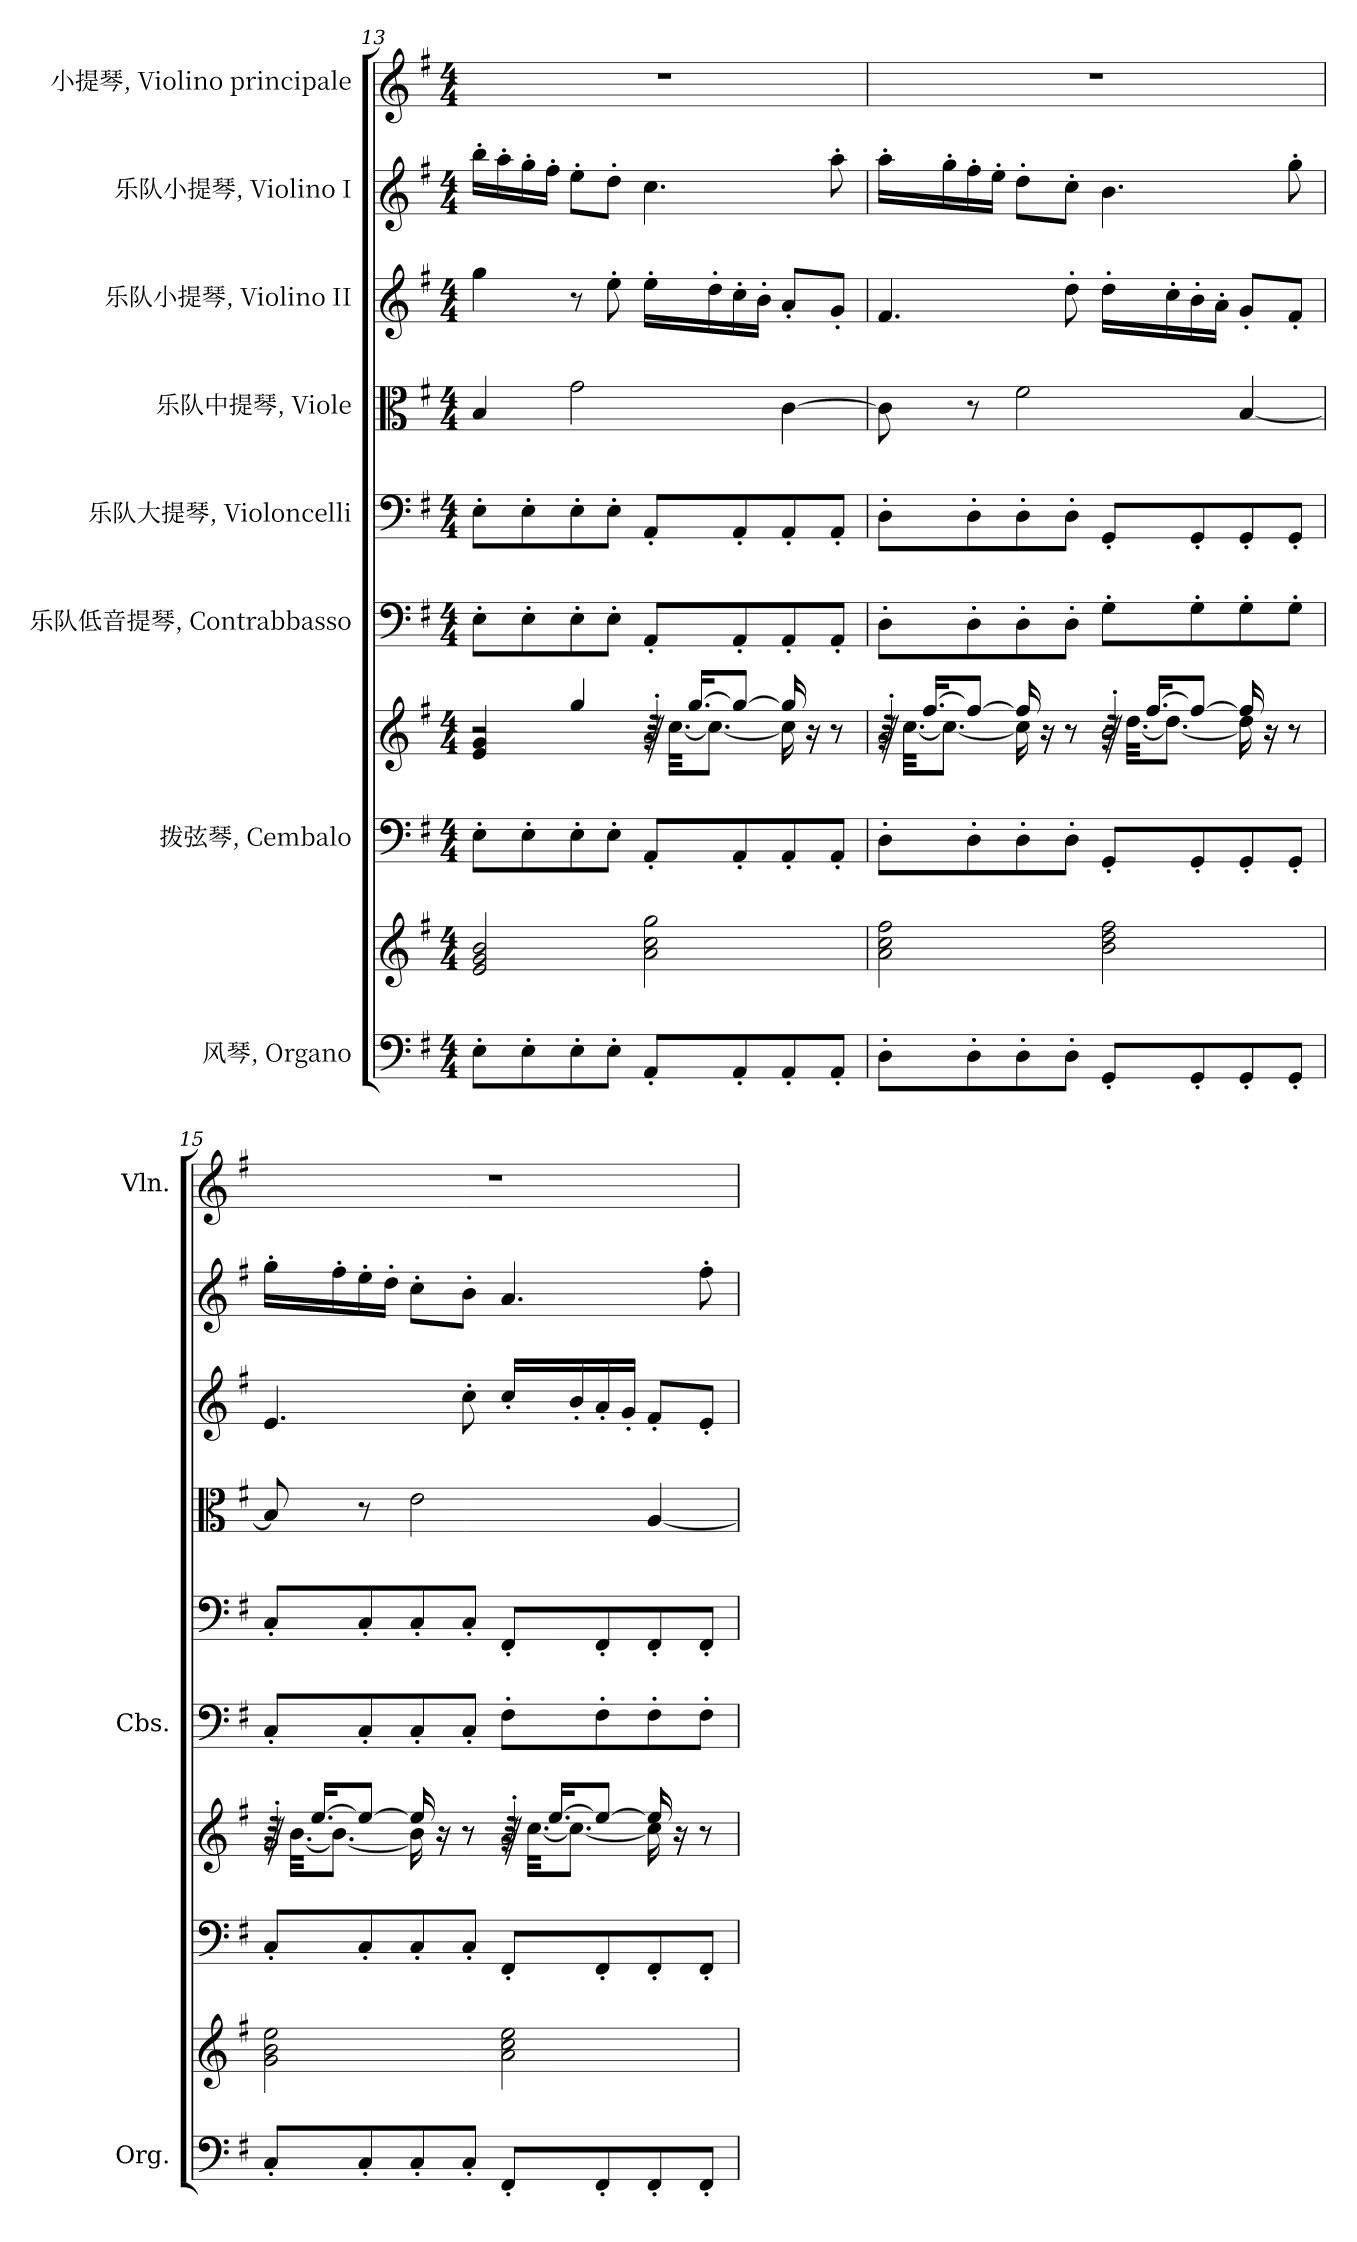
**kern	**kern	**kern	**kern	**kern	**kern	**kern	**kern	**kern	**kern
*part8	*part8	*part7	*part7	*part6	*part5	*part4	*part3	*part2	*part1
*staff10	*staff9	*staff8	*staff7	*staff6	*staff5	*staff4	*staff3	*staff2	*staff1
*I"风琴, Organo	*	*I"拨弦琴, Cembalo	*	*I"乐队低音提琴, Contrabbasso	*I"乐队大提琴, Violoncelli	*I"乐队中提琴, Viole	*I"乐队小提琴, Violino II	*I"乐队小提琴, Violino I	*I"小提琴, Violino principale
*I'Org.	*	*	*	*I'Cbs.	*	*	*	*	*I'Vln.
*clefF4	*clefG2	*clefF4	*clefG2	*clefF4	*clefF4	*clefC3	*clefG2	*clefG2	*clefG2
*	*	*	*	*ITrd7c12	*	*	*	*	*
*k[f#]	*k[f#]	*k[f#]	*k[f#]	*k[f#]	*k[f#]	*k[f#]	*k[f#]	*k[f#]	*k[f#]
*M4/4	*M4/4	*M4/4	*M4/4	*M4/4	*M4/4	*M4/4	*M4/4	*M4/4	*M4/4
=13	=13	=13	=13	=13	=13	=13	=13	=13	=13
*	*	*	*^	*	*	*	*	*	*
*	*	*	*	*^	*	*	*	*	*	*
8E'\L	2e/ 2g/ 2b/	8E'\L	4e/ 4g/	2r	2r	8EE'\L	8E'\L	4B/	4gg\	16bb'\LL	1r
.	.	.	.	.	.	.	.	.	.	16aa'\	.
8E'\	.	8E'\	.	.	.	8EE'\	8E'\	.	.	16gg'\	.
.	.	.	.	.	.	.	.	.	.	16ff#'\JJ	.
8E'\	.	8E'\	4gg/	.	.	8EE'\	8E'\	2g\	8r	8ee'\L	.
8E'\J	.	8E'\J	.	.	.	8EE'\J	8E'\J	.	8ee'\	8dd'\J	.
8AA'/L	2a\ 2cc\ 2gg\	8AA'/L	32r	64r	2a'/	8AAA'/L	8AA'/L	.	16ee'\LL	4.cc\	.
.	.	.	.	[32.cc\KKL	.	.	.	.	.	.	.
.	.	.	[16.gg/KL	.	.	.	.	.	.	.	.
.	.	.	.	8.cc\J_	.	.	.	.	16dd'\	.	.
8AA'/	.	8AA'/	8gg/J_	.	.	8AAA'/	8AA'/	.	16cc'\	.	.
.	.	.	.	.	.	.	.	.	16b'\JJ	.	.
8AA'/	.	8AA'/	16gg/]	16cc\]	.	8AAA'/	8AA'/	[4c\	8a'/L	.	.
.	.	.	16r	16r	.	.	.	.	.	.	.
8AA'/J	.	8AA'/J	8r	8r	.	8AAA'/J	8AA'/J	.	8g'/J	8aa'\	.
!!LO:PB:g=z
=14	=14	=14	=14	=14	=14	=14	=14	=14	=14	=14	=14
8D'\L	2a\ 2cc\ 2ff#\	8D'\L	32r	64r	2a'/	8DD'\L	8D'\L	8c\]	4.f#/	16aa'\LL	1r
.	.	.	.	[32.cc\KKL	.	.	.	.	.	.	.
.	.	.	[16.ff#/KL	.	.	.	.	.	.	.	.
.	.	.	.	8.cc\J_	.	.	.	.	.	16gg'\	.
8D'\	.	8D'\	8ff#/J_	.	.	8DD'\	8D'\	8r	.	16ff#'\	.
.	.	.	.	.	.	.	.	.	.	16ee'\JJ	.
8D'\	.	8D'\	16ff#/]	16cc\]	.	8DD'\	8D'\	2f#\	.	8dd'\L	.
.	.	.	16r	16r	.	.	.	.	.	.	.
8D'\J	.	8D'\J	8r	8r	.	8DD'\J	8D'\J	.	8dd'\	8cc'\J	.
8GG'/L	2b\ 2dd\ 2ff#\	8GG'/L	32r	64r	2b'/	8GG'\L	8GG'/L	.	16dd'\LL	4.b\	.
.	.	.	.	[32.dd\KKL	.	.	.	.	.	.	.
.	.	.	[16.ff#/KL	.	.	.	.	.	.	.	.
.	.	.	.	8.dd\J_	.	.	.	.	16cc'\	.	.
8GG'/	.	8GG'/	8ff#/J_	.	.	8GG'\	8GG'/	.	16b'\	.	.
.	.	.	.	.	.	.	.	.	16a'\JJ	.	.
8GG'/	.	8GG'/	16ff#/]	16dd\]	.	8GG'\	8GG'/	[4B/	8g'/L	.	.
.	.	.	16r	16r	.	.	.	.	.	.	.
8GG'/J	.	8GG'/J	8r	8r	.	8GG'\J	8GG'/J	.	8f#'/J	8gg'\	.
!!LO:PB:g=z
=15	=15	=15	=15	=15	=15	=15	=15	=15	=15	=15	=15
8C'/L	2g\ 2b\ 2ee\	8C'/L	32r	64r	2g'/	8CC'/L	8C'/L	8B/]	4.e/	16gg'\LL	1r
.	.	.	.	[32.b\KKL	.	.	.	.	.	.	.
.	.	.	[16.ee/KL	.	.	.	.	.	.	.	.
.	.	.	.	8.b\J_	.	.	.	.	.	16ff#'\	.
8C'/	.	8C'/	8ee/J_	.	.	8CC'/	8C'/	8r	.	16ee'\	.
.	.	.	.	.	.	.	.	.	.	16dd'\JJ	.
8C'/	.	8C'/	16ee/]	16b\]	.	8CC'/	8C'/	2e\	.	8cc'\L	.
.	.	.	16r	16r	.	.	.	.	.	.	.
8C'/J	.	8C'/J	8r	8r	.	8CC'/J	8C'/J	.	8cc'\	8b'\J	.
8FF#'/L	2a\ 2cc\ 2ee\	8FF#'/L	32r	64r	2a'/	8FF#'\L	8FF#'/L	.	16cc'/LL	4.a/	.
.	.	.	.	[32.cc\KKL	.	.	.	.	.	.	.
.	.	.	[16.ee/KL	.	.	.	.	.	.	.	.
.	.	.	.	8.cc\J_	.	.	.	.	16b'/	.	.
8FF#'/	.	8FF#'/	8ee/J_	.	.	8FF#'\	8FF#'/	.	16a'/	.	.
.	.	.	.	.	.	.	.	.	16g'/JJ	.	.
8FF#'/	.	8FF#'/	16ee/]	16cc\]	.	8FF#'\	8FF#'/	[4A/	8f#'/L	.	.
.	.	.	16r	16r	.	.	.	.	.	.	.
8FF#'/J	.	8FF#'/J	8r	8r	.	8FF#'\J	8FF#'/J	.	8e'/J	8ff#'\	.
*	*	*	*v	*v	*v	*	*	*	*	*	*
=	=	=	=	=	=	=	=	=	=
*-	*-	*-	*-	*-	*-	*-	*-	*-	*-
